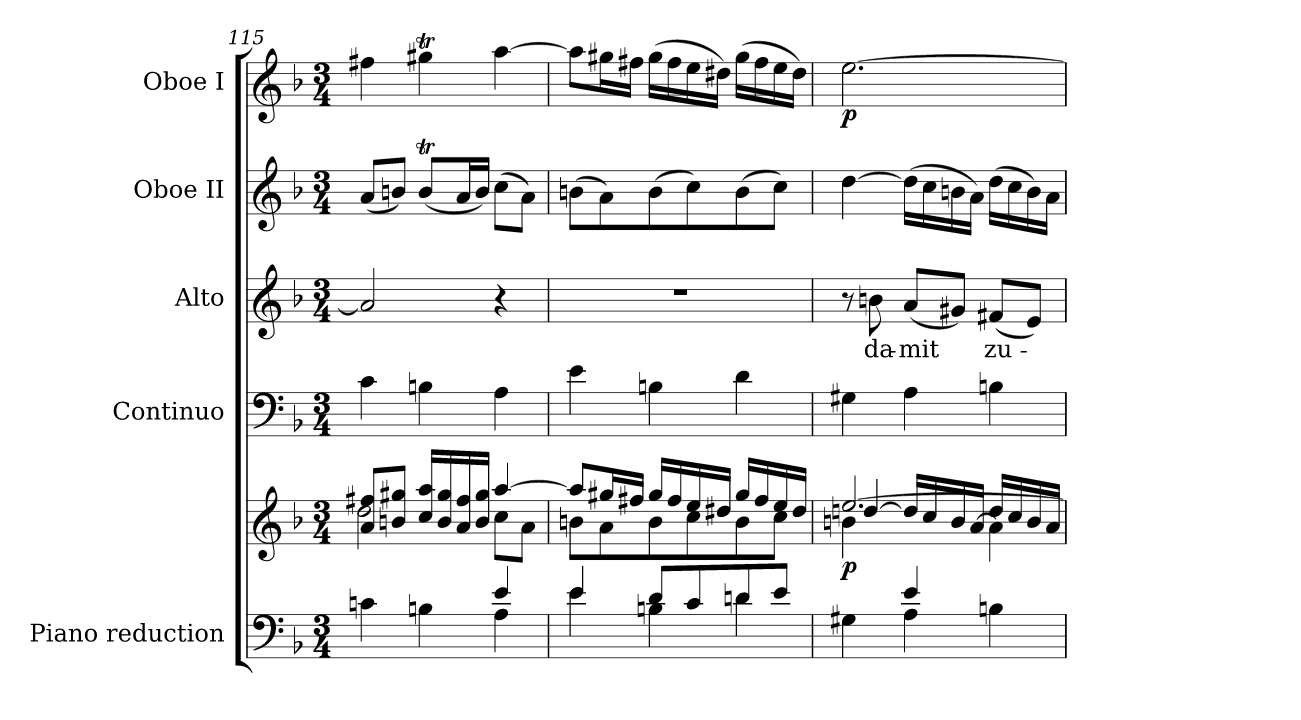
**kern	**kern	**dynam	**kern	**kern	**text	**kern	**dynam	**kern	**dynam
*part5	*part5	*part5	*part4	*part3	*part3	*part2	*part2	*part1	*part1
*staff6	*staff5	*staff5/6	*staff4	*staff3	*staff3	*staff2	*staff2	*staff1	*staff1
*I"Piano reduction	*	*	*I"Continuo	*I"Alto	*	*I"Oboe II	*	*I"Oboe I	*
*I'Pno	*	*	*	*	*	*I'Ob	*	*I'Ob	*
*clefF4	*clefG2	*	*clefF4	*clefG2	*	*clefG2	*	*clefG2	*
*k[b-]	*k[b-]	*	*k[b-]	*k[b-]	*	*k[b-]	*	*k[b-]	*
*M3/4	*M3/4	*	*M3/4	*M3/4	*	*M3/4	*	*M3/4	*
=115	=115	=115	=115	=115	=115	=115	=115	=115	=115
*^	*^	*	*	*	*	*	*	*	*
2ryy	4cn\	8a/ 8ff#X/L	2dd\	.	4c\	2a/]	.	(<8a/L	.	4ff#X\	.
.	.	8bn/ 8gg#X/J	.	.	.	.	.	8bn/J)	.	.	.
.	4Bn\	16cc/ 16aa/LL	.	.	4Bn\	.	.	(<8bt/L	.	4gg#Xt\	.
.	.	16b/ 16gg#/	.	.	.	.	.	.	.	.	.
.	.	16a/ 16ff#/	.	.	.	.	.	16a/L	.	.	.
.	.	16b/ 16gg#/JJ	.	.	.	.	.	16b/JJ)	.	.	.
4e/	4A\	[4aa/	8cc\L	.	4A\	4r	.	(>8cc\L	.	[4aa\	.
.	.	.	8a\J	.	.	.	.	8a\J)	.	.	.
=116	=116	=116	=116	=116	=116	=116	=116	=116	=116	=116	=116
4e/	4e\	8aa/L]	8bn\L	.	4e\	2.r	.	(>8bn\L	.	8aa\L]	.
.	.	16gg#X/L	8a\	.	.	.	.	8a\)	.	16gg#X\L	.
.	.	16ff#X/JJ	.	.	.	.	.	.	.	16ff#X\JJ	.
8d/L	4Bn\	16gg#/LL	8b\	.	4Bn\	.	.	(>8b\	.	(>16gg#\LL	.
.	.	16ff#/	.	.	.	.	.	.	.	16ff#\	.
8c/	.	16ee/	8cc\	.	.	.	.	8cc\)	.	16ee\	.
.	.	16dd#X/JJ	.	.	.	.	.	.	.	16dd#X\JJ)	.
8dn/	4d\	16gg#/LL	8b\	.	4d\	.	.	(>8b\	.	(>16gg#\LL	.
.	.	16ff#/	.	.	.	.	.	.	.	16ff#\	.
8e/J	.	16ee/	8cc\J	.	.	.	.	8cc\J)	.	16ee\	.
.	.	16dd#/JJ	.	.	.	.	.	.	.	16dd#\JJ)	.
=117	=117	=117	=117	=117	=117	=117	=117	=117	=117	=117	=117
*	*	*	*^	*	*	*	*	*	*	*	*
!	!	!	!	!	!LO:DY:b	!	!	!	!	!LO:DY:b	!	!
!	!	!	!	!	!	!	!	!	!	!LO:DY:n=1:b	!	!
!	!	!	!	!	!	!	!	!	!	!LO:DY:n=2:b	!	!LO:DY:b
4ryy	4G#X\	[2.ee/	4bn\	[4ddn/	p	4G#X\	8r	.	[4dd\	other-dynamics p other-dynamics	[2.ee\	p
!	!	!	!	!	!	!	!	!LO:LY:b	!	!	!	!
.	.	.	.	.	.	.	8bn\	da-	.	.	.	.
!	!	!	!	!	!	!	!	!LO:LY:b	!	!	!	!
4e/	4A\	.	4ryy	16dd/LL]	.	4A\	(<8a/L	-mit	(>16dd\LL]	.	.	.
.	.	.	.	16cc/	.	.	.	.	16cc\	.	.	.
.	.	.	.	16b/	.	.	8g#X/J)	.	16bn\	.	.	.
.	.	.	.	[16a/JJ	.	.	.	.	16a\JJ)	.	.	.
!	!	!	!	!	!	!	!	!LO:LY:b	!	!	!	!
4ryy	4Bn\	.	4a\]	16dd/LL	.	4Bn\	(<8f#X/L	zu-	(>16dd\LL	.	.	.
.	.	.	.	16cc/	.	.	.	.	16cc\	.	.	.
.	.	.	.	16b/	.	.	8e/J)	.	16b\)	.	.	.
.	.	.	.	16a/JJ	.	.	.	.	16a\JJ	.	.	.
*v	*v	*	*	*	*	*	*	*	*	*	*	*
*	*v	*v	*v	*	*	*	*	*	*	*	*
=	=	=	=	=	=	=	=	=	=
*-	*-	*-	*-	*-	*-	*-	*-	*-	*-
